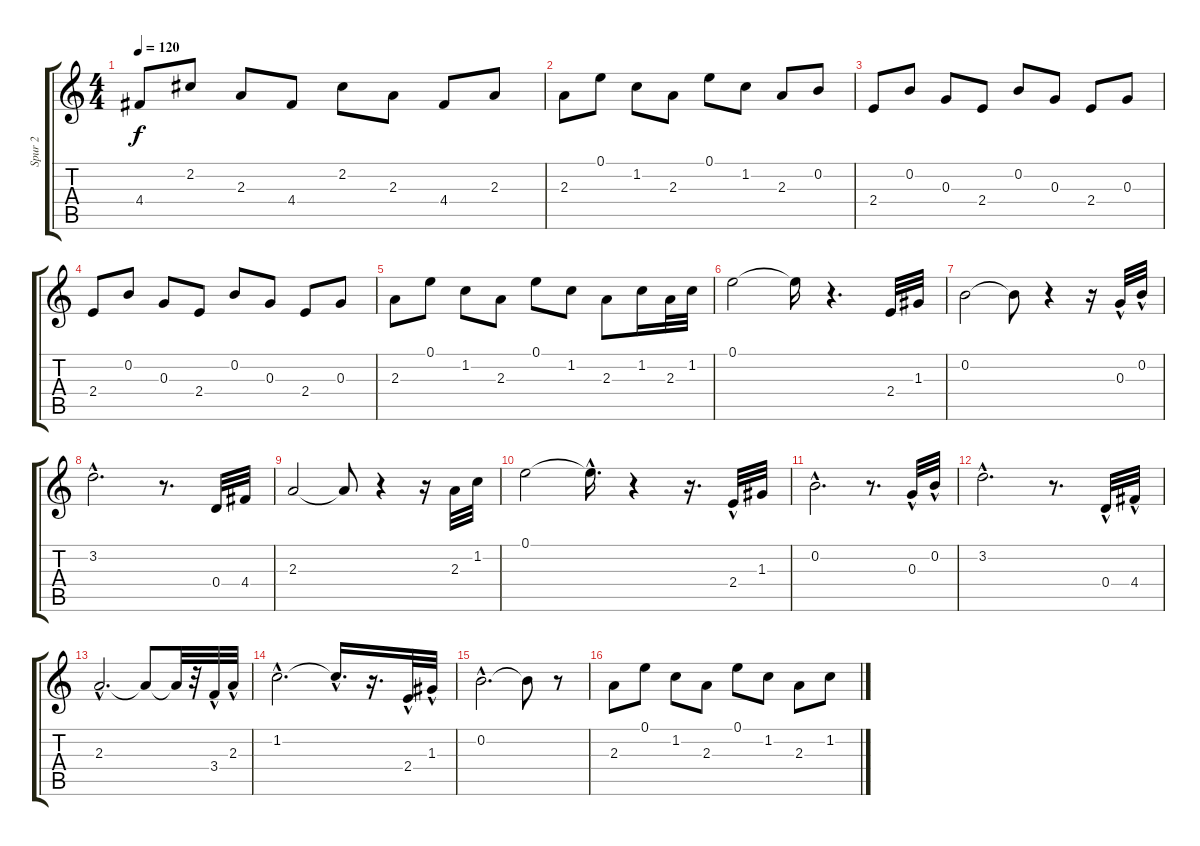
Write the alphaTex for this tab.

\track ("Spur 2" "Spur 2") {instrument acousticguitarsteel}
\staff {score tabs}
\tuning (E4 B3 G3 D3 A2 E2) {hide}
\ts (4 4)
\tempo 120
\clef g2
\ks c
4.4.8{dy f} 2.2.8 2.3.8 4.4.8 2.2.8 2.3.8 4.4.8 2.3.8 |
2.3.8 0.1.8 1.2.8 2.3.8 0.1.8 1.2.8 2.3.8 0.2.8 |
2.4.8 0.2.8 0.3.8 2.4.8 0.2.8 0.3.8 2.4.8 0.3.8 |
2.4.8 0.2.8 0.3.8 2.4.8 0.2.8 0.3.8 2.4.8 0.3.8 |
2.3.8 0.1.8 1.2.8 2.3.8 0.1.8 1.2.8 2.3.8 1.2.16 2.3.32 1.2.32 |
0.1.2 0.1{t}.16 r.4{d} 2.4.32 1.3.32 |
0.2.2 0.2{t}.8 r.4 r.16 0.3{hac}.32 0.2{hac}.32 |
3.2{hac}.2{d} r.8{d} 0.4.32 4.4.32 |
2.3.2 2.3{t}.8 r.4 r.16 2.3.32 1.2.32 |
0.1.2 0.1{hac t}.16{d} r.4 r.16{d} 2.4{hac}.32 1.3.32 |
0.2{hac}.2{d} r.8{d} 0.3{hac}.32 0.2{hac}.32 |
3.2{hac}.2{d} r.8{d} 0.4{hac}.32 4.4{hac}.32 |
2.3{hac}.2{d} 2.3{t}.8 2.3{t}.32 r.32 3.4{hac}.32 2.3{hac}.32 |
1.2{hac}.2{d} 1.2{hac t}.16{d} r.16{d} 2.4{hac}.32 1.3{hac}.32 |
0.2{hac}.2{d} 0.2{t}.8 r.8 |
2.3.8 0.1.8 1.2.8 2.3.8 0.1.8 1.2.8 2.3.8 1.2.8
